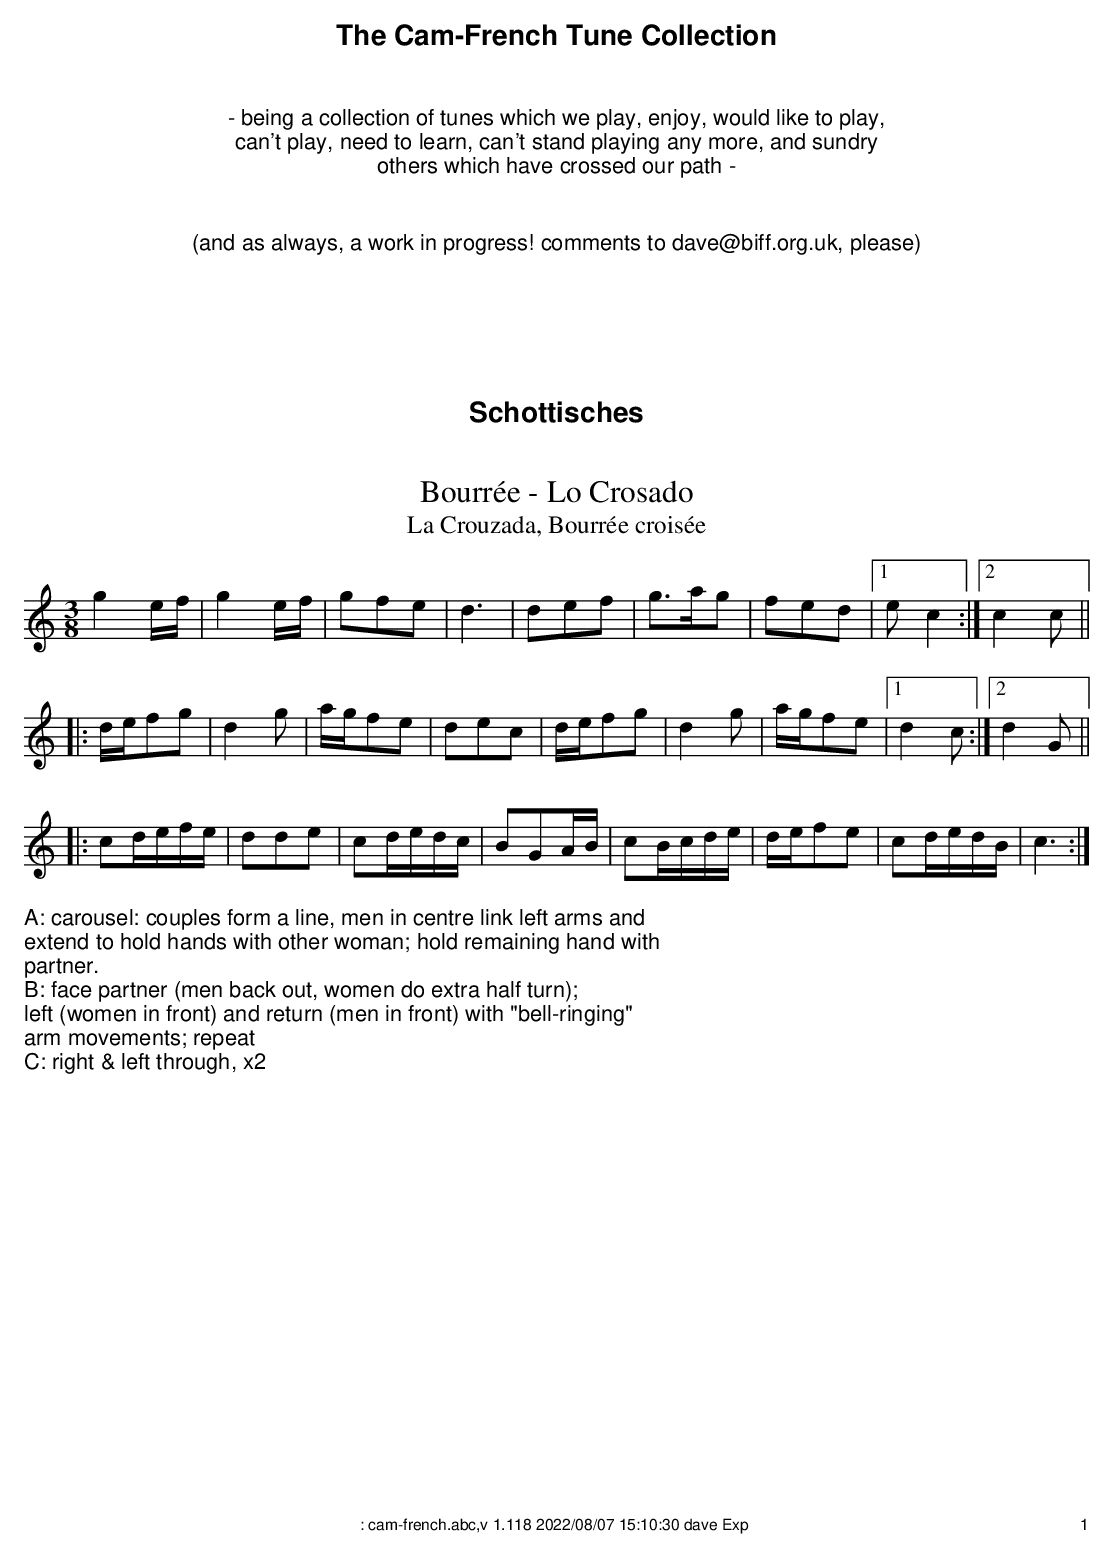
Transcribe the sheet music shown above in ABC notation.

X:1
T:Bourr\'ee - Lo Crosado
T:La Crouzada, Bourr\'ee crois\'ee
M:3/8
L:1/16
K:C
g4 ef| g4 ef| g2f2e2|d6|\
d2e2f2|g3ag2|f2e2d2|1e2c4:|2c4c2||
|:def2g2|d4g2|agf2e2|d2e2c2|\
def2g2|d4g2|agf2e2|1 d4c2:|2 d4 G2||
|:c2defe|d2d2e2|c2dedc|B2G2AB|\
c2Bcde|def2e2|c2dedB|c6:|
%%textfont Helvetica 14
%%begintext
A: carousel: couples form a line, men in centre link left arms and
extend to hold hands with other woman; hold remaining hand with
partner.
B: face partner (men back out, women do extra half turn);
left (women in front) and return (men in front) with "bell-ringing"
arm movements; repeat
C: right & left through, x2
